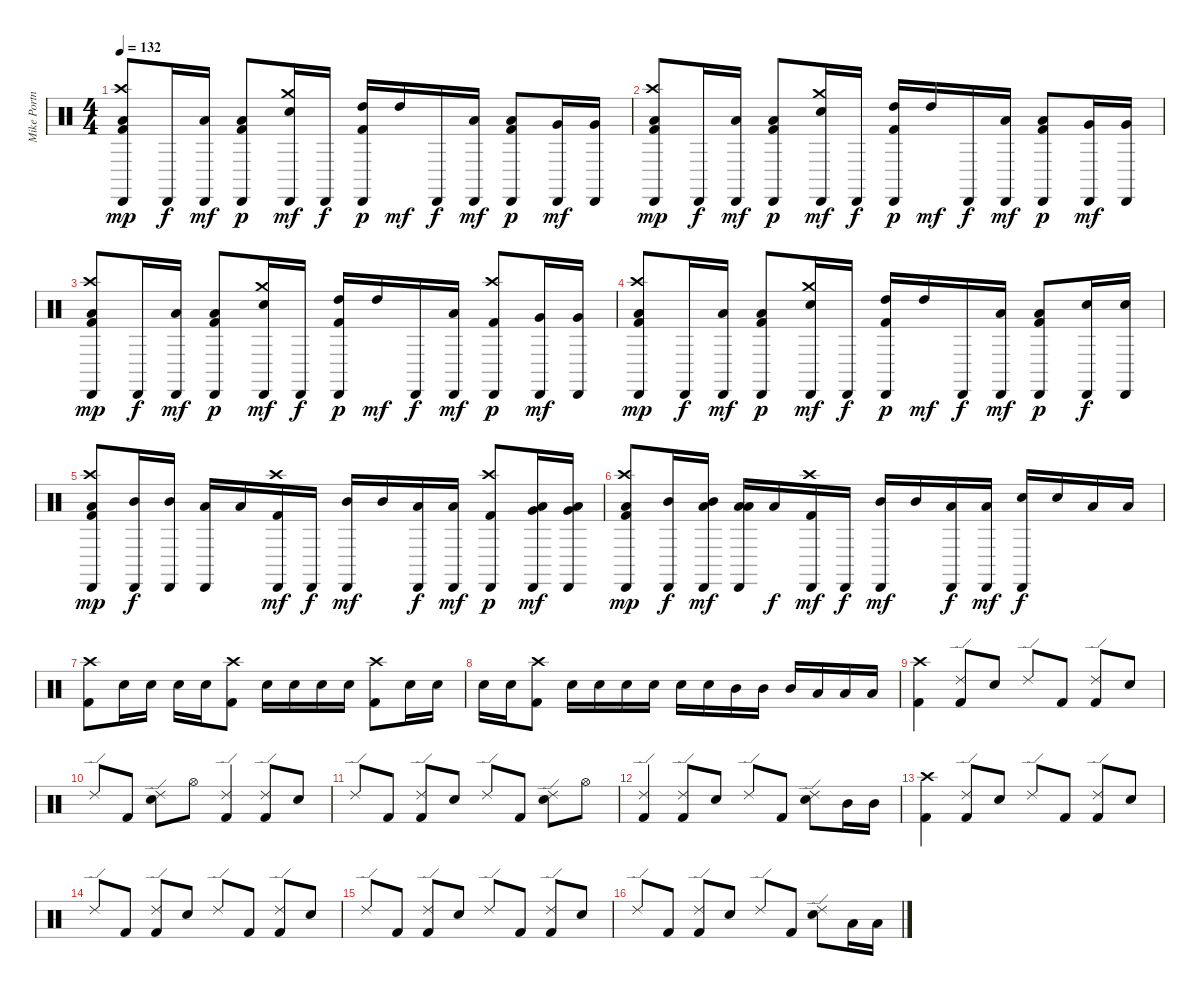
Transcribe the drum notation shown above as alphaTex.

\track ("Mike Portnoy" "Mike Portn") {instrument percussion}
\staff {score}
\articulation defaults
\ts (4 4)
\tempo 132
\clef neutral
\ks c
("Cabasa (hit)" "Crash high (hit)" "Low Floor Tom (hit)" "Kick (hit) 2").8{dy mp} "Cabasa (hit)".16{dy f} ("Cabasa (hit)" "Low Floor Tom (hit)").16{dy mf} ("Cabasa (hit)" "Low Floor Tom (hit)" "Kick (hit) 2").8{dy p} ("Cabasa (hit)" "Crash medium (hit)" "Snare (hit) 2").16{dy mf} "Cabasa (hit)".16{dy f} ("Cabasa (hit)" "High Tom (hit)" "Kick (hit) 2").16{dy p} "High Tom (hit)".16{dy mf} "Cabasa (hit)".16{dy f} ("Cabasa (hit)" "Low Tom (hit)").16{dy mf} ("Cabasa (hit)" "Low Tom (hit)" "Kick (hit) 2").8{dy p} ("Cabasa (hit)" "Very Low Tom (hit)").16{dy mf} ("Cabasa (hit)" "Very Low Tom (hit)").16 |
("Cabasa (hit)" "Crash high (hit)" "Low Floor Tom (hit)" "Kick (hit) 2").8{dy mp} "Cabasa (hit)".16{dy f} ("Cabasa (hit)" "Low Floor Tom (hit)").16{dy mf} ("Cabasa (hit)" "Low Floor Tom (hit)" "Kick (hit) 2").8{dy p} ("Cabasa (hit)" "Crash medium (hit)" "Snare (hit) 2").16{dy mf} "Cabasa (hit)".16{dy f} ("Cabasa (hit)" "High Tom (hit)" "Kick (hit) 2").16{dy p} "High Tom (hit)".16{dy mf} "Cabasa (hit)".16{dy f} ("Cabasa (hit)" "Low Tom (hit)").16{dy mf} ("Cabasa (hit)" "Low Tom (hit)" "Kick (hit) 2").8{dy p} ("Cabasa (hit)" "Very Low Tom (hit)").16{dy mf} ("Cabasa (hit)" "Very Low Tom (hit)").16 |
("Cabasa (hit)" "Crash high (hit)" "Low Floor Tom (hit)" "Kick (hit) 2").8{dy mp} "Cabasa (hit)".16{dy f} ("Cabasa (hit)" "Low Floor Tom (hit)").16{dy mf} ("Cabasa (hit)" "Low Floor Tom (hit)" "Kick (hit) 2").8{dy p} ("Cabasa (hit)" "Crash medium (hit)" "Snare (hit) 2").16{dy mf} "Cabasa (hit)".16{dy f} ("Cabasa (hit)" "High Tom (hit)" "Kick (hit) 2").16{dy p} "High Tom (hit)".16{dy mf} "Cabasa (hit)".16{dy f} ("Cabasa (hit)" "Low Tom (hit)").16{dy mf} ("Cabasa (hit)" "Crash high (hit)" "Kick (hit) 2").8{dy p} ("Cabasa (hit)" "Very Low Tom (hit)").16{dy mf} ("Cabasa (hit)" "Very Low Tom (hit)").16 |
("Cabasa (hit)" "Crash high (hit)" "Low Floor Tom (hit)" "Kick (hit) 2").8{dy mp} "Cabasa (hit)".16{dy f} ("Cabasa (hit)" "Low Floor Tom (hit)").16{dy mf} ("Cabasa (hit)" "Low Floor Tom (hit)" "Kick (hit) 2").8{dy p} ("Cabasa (hit)" "Crash medium (hit)" "Snare (hit) 2").16{dy mf} "Cabasa (hit)".16{dy f} ("Cabasa (hit)" "High Tom (hit)" "Kick (hit) 2").16{dy p} "High Tom (hit)".16{dy mf} "Cabasa (hit)".16{dy f} ("Cabasa (hit)" "Low Tom (hit)").16{dy mf} ("Cabasa (hit)" "Low Tom (hit)" "Kick (hit) 2").8{dy p} ("Cabasa (hit)" "Snare (hit) 2").16{dy f} ("Cabasa (hit)" "Snare (hit) 2").16 |
("Cabasa (hit)" "Crash high (hit)" "Low Floor Tom (hit)" "Kick (hit) 2").8{dy mp} ("Cabasa (hit)" "Mid Tom (hit)").16{dy f} ("Cabasa (hit)" "Mid Tom (hit)").16 ("Cabasa (hit)" "Low Tom (hit)").16 "Low Tom (hit)".16 ("Cabasa (hit)" "Crash high (hit)" "Kick (hit) 2").16{dy mf} "Cabasa (hit)".16{dy f} ("Cabasa (hit)" "Mid Tom (hit)").16{dy mf} "Mid Tom (hit)".16 ("Cabasa (hit)" "Low Tom (hit)").16{dy f} ("Cabasa (hit)" "Low Tom (hit)").16{dy mf} ("Cabasa (hit)" "Crash high (hit)" "Kick (hit) 2").8{dy p} ("Cabasa (hit)" "Low Tom (hit)" "Very Low Tom (hit)").16{dy mf} ("Cabasa (hit)" "Low Tom (hit)" "Very Low Tom (hit)").16 |
("Cabasa (hit)" "Crash high (hit)" "Low Floor Tom (hit)" "Kick (hit) 2").8{dy mp} ("Cabasa (hit)" "Mid Tom (hit)").16{dy f} ("Cabasa (hit)" "Mid Tom (hit)" "Low Floor Tom (hit)").16{dy mf} ("Cabasa (hit)" "Low Tom (hit)" "Low Floor Tom (hit)").16 "Low Tom (hit)".16{dy f} ("Cabasa (hit)" "Crash high (hit)" "Kick (hit) 2").16{dy mf} "Cabasa (hit)".16{dy f} ("Cabasa (hit)" "Mid Tom (hit)").16{dy mf} "Mid Tom (hit)".16 ("Cabasa (hit)" "Low Tom (hit)").16{dy f} ("Cabasa (hit)" "Low Tom (hit)").16{dy mf} ("Cabasa (hit)" "Snare (hit) 2").16{dy f} "Snare (hit) 2".16 "Low Tom (hit)".16 "Low Tom (hit)".16 |
("Crash high (hit)" "Kick (hit) 2").8 "Snare (hit) 2".16 "Snare (hit) 2".16 "Snare (hit) 2".16 "Snare (hit) 2".16 ("Crash high (hit)" "Kick (hit) 2").8 "Snare (hit) 2".16 "Snare (hit) 2".16 "Snare (hit) 2".16 "Snare (hit) 2".16 ("Crash high (hit)" "Kick (hit) 2").8 "Snare (hit) 2".16 "Snare (hit) 2".16 |
"Snare (hit) 2".16 "Snare (hit) 2".16 ("Crash high (hit)" "Kick (hit) 2").8 "Snare (hit) 2".16 "Snare (hit) 2".16 "Snare (hit) 2".16 "Snare (hit) 2".16 "Snare (hit) 2".16 "Snare (hit) 2".16 "Mid Tom (hit)".16 "Mid Tom (hit)".16 "Mid Tom (hit)".16 "Low Tom (hit)".16 "Low Tom (hit)".16 "Low Tom (hit)".16 |
("Crash high (hit)" "Kick (hit) 2").4 ("Ride (edge) 2" "Kick (hit) 2").8 "Snare (hit) 2".8 "Ride (edge) 2".8 "Kick (hit) 2".8 ("Ride (edge) 2" "Kick (hit) 2").8 "Snare (hit) 2".8 |
"Ride (edge) 2".8 "Kick (hit) 2".8 ("Ride (edge) 2" "Snare (hit) 2").8 "Hi-Hat (open)".8 ("Ride (edge) 2" "Kick (hit) 2").4 ("Ride (edge) 2" "Kick (hit) 2").8 "Snare (hit) 2".8 |
"Ride (edge) 2".8 "Kick (hit) 2".8 ("Ride (edge) 2" "Kick (hit) 2").8 "Snare (hit) 2".8 "Ride (edge) 2".8 "Kick (hit) 2".8 ("Ride (edge) 2" "Snare (hit) 2").8 "Hi-Hat (open)".8 |
("Ride (edge) 2" "Kick (hit) 2").4 ("Ride (edge) 2" "Kick (hit) 2").8 "Snare (hit) 2".8 "Ride (edge) 2".8 "Kick (hit) 2".8 ("Ride (edge) 2" "Snare (hit) 2").8 "Mid Tom (hit)".16 "Mid Tom (hit)".16 |
("Crash high (hit)" "Kick (hit) 2").4 ("Ride (edge) 2" "Kick (hit) 2").8 "Snare (hit) 2".8 "Ride (edge) 2".8 "Kick (hit) 2".8 ("Ride (edge) 2" "Kick (hit) 2").8 "Snare (hit) 2".8 |
"Ride (edge) 2".8 "Kick (hit) 2".8 ("Ride (edge) 2" "Kick (hit) 2").8 "Snare (hit) 2".8 "Ride (edge) 2".8 "Kick (hit) 2".8 ("Ride (edge) 2" "Kick (hit) 2").8 "Snare (hit) 2".8 |
"Ride (edge) 2".8 "Kick (hit) 2".8 ("Ride (edge) 2" "Kick (hit) 2").8 "Snare (hit) 2".8 "Ride (edge) 2".8 "Kick (hit) 2".8 ("Ride (edge) 2" "Kick (hit) 2").8 "Snare (hit) 2".8 |
"Ride (edge) 2".8 "Kick (hit) 2".8 ("Ride (edge) 2" "Kick (hit) 2").8 "Snare (hit) 2".8 "Ride (edge) 2".8 "Kick (hit) 2".8 ("Ride (edge) 2" "Snare (hit) 2").8 "Low Tom (hit)".16 "Low Tom (hit)".16
